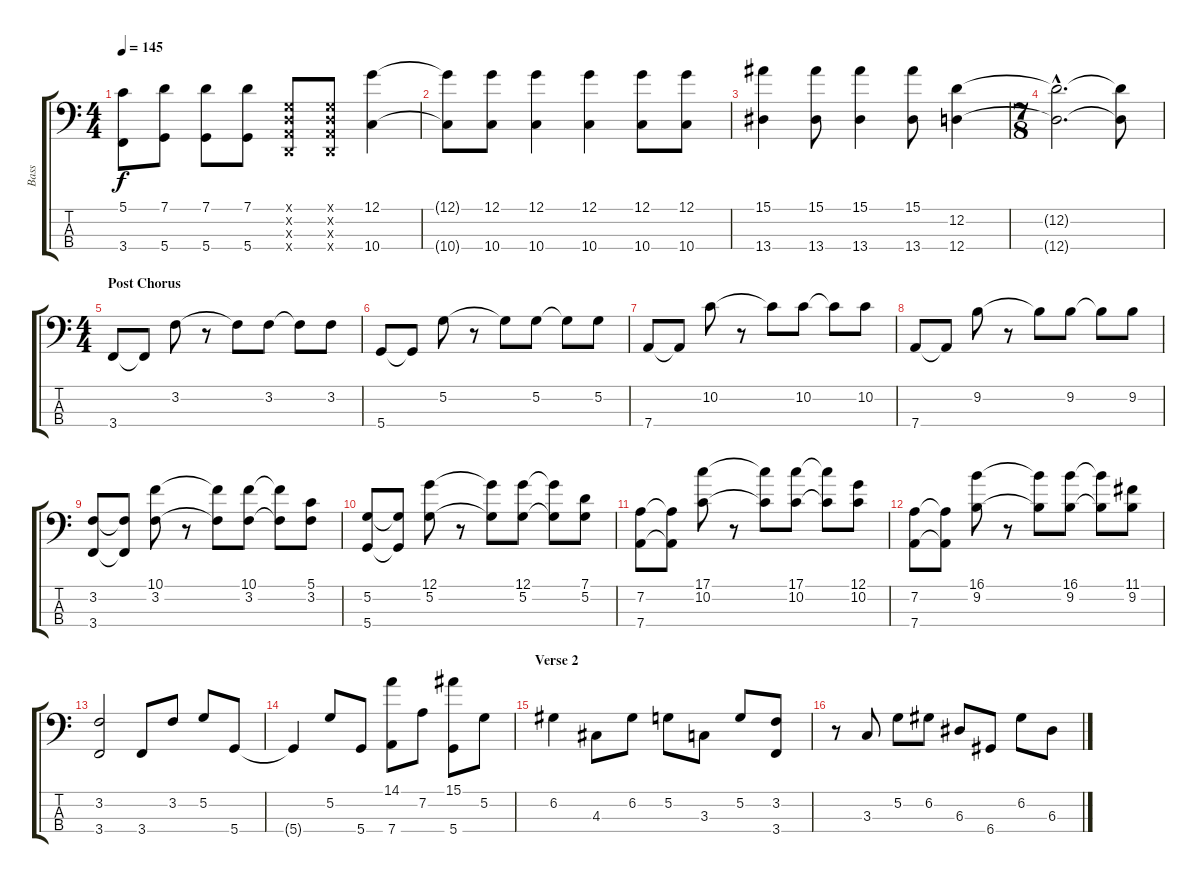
\track ("Bass" "Bass") {instrument electricbassfinger}
\staff {score tabs}
\tuning (G2 D2 A1 D1) {hide}
\ts (4 4)
\tempo 145
\clef f4
\ks c
(5.1 3.4).8{dy f} (7.1 5.4).8 (7.1 5.4).8 (7.1 5.4).8 (0.1{x} 0.2{x} 0.3{x} 0.4{x}).8 (0.1{x} 0.2{x} 0.3{x} 0.4{x}).8 (12.1 10.4).4 |
(12.1{t} 10.4{t}).8 (12.1 10.4).8 (12.1 10.4).4 (12.1 10.4).4 (12.1 10.4).8 (12.1 10.4).8 |
(15.1 13.4).4 (15.1 13.4).8 (15.1 13.4).4 (15.1 13.4).8 (12.2 12.4).4 |
\ts (7 8)
(12.2{hac t} 12.4{hac t}).2{d} (12.2{t} 12.4{t}).8 |
\ts (4 4)
\section ("" "Post Chorus")
3.4.8 3.4{t}.8 3.2.8 r.8 3.2{t}.8 3.2.8 3.2{t}.8 3.2.8 |
5.4.8 5.4{t}.8 5.2.8 r.8 5.2{t}.8 5.2.8 5.2{t}.8 5.2.8 |
7.4.8 7.4{t}.8 10.2.8 r.8 10.2{t}.8 10.2.8 10.2{t}.8 10.2.8 |
7.4.8 7.4{t}.8 9.2.8 r.8 9.2{t}.8 9.2.8 9.2{t}.8 9.2.8 |
(3.2 3.4).8 (3.2{t} 3.4{t}).8 (10.1 3.2).8 r.8 (10.1{t} 3.2{t}).8 (10.1 3.2).8 (10.1{t} 3.2{t}).8 (5.1 3.2).8 |
(5.2 5.4).8 (5.2{t} 5.4{t}).8 (12.1 5.2).8 r.8 (12.1{t} 5.2{t}).8 (12.1 5.2).8 (12.1{t} 5.2{t}).8 (7.1 5.2).8 |
(7.2 7.4).8 (7.2{t} 7.4{t}).8 (17.1 10.2).8 r.8 (17.1{t} 10.2{t}).8 (17.1 10.2).8 (17.1{t} 10.2{t}).8 (12.1 10.2).8 |
(7.2 7.4).8 (7.2{t} 7.4{t}).8 (16.1 9.2).8 r.8 (16.1{t} 9.2{t}).8 (16.1 9.2).8 (16.1{t} 9.2{t}).8 (11.1 9.2).8 |
(3.2 3.4).2 3.4.8 3.2.8 5.2.8 5.4.8 |
5.4{t}.4 5.2.8 5.4.8 (14.1 7.4).8 7.2.8 (15.1 5.4).8 5.2.8 |
\section ("" "Verse 2")
6.2.4 4.3.8 6.2.8 5.2.8 3.3.8 5.2.8 (3.2 3.4).8 |
r.8 3.3.8 5.2.8 6.2.8 6.3.8 6.4.8 6.2.8 6.3.8
